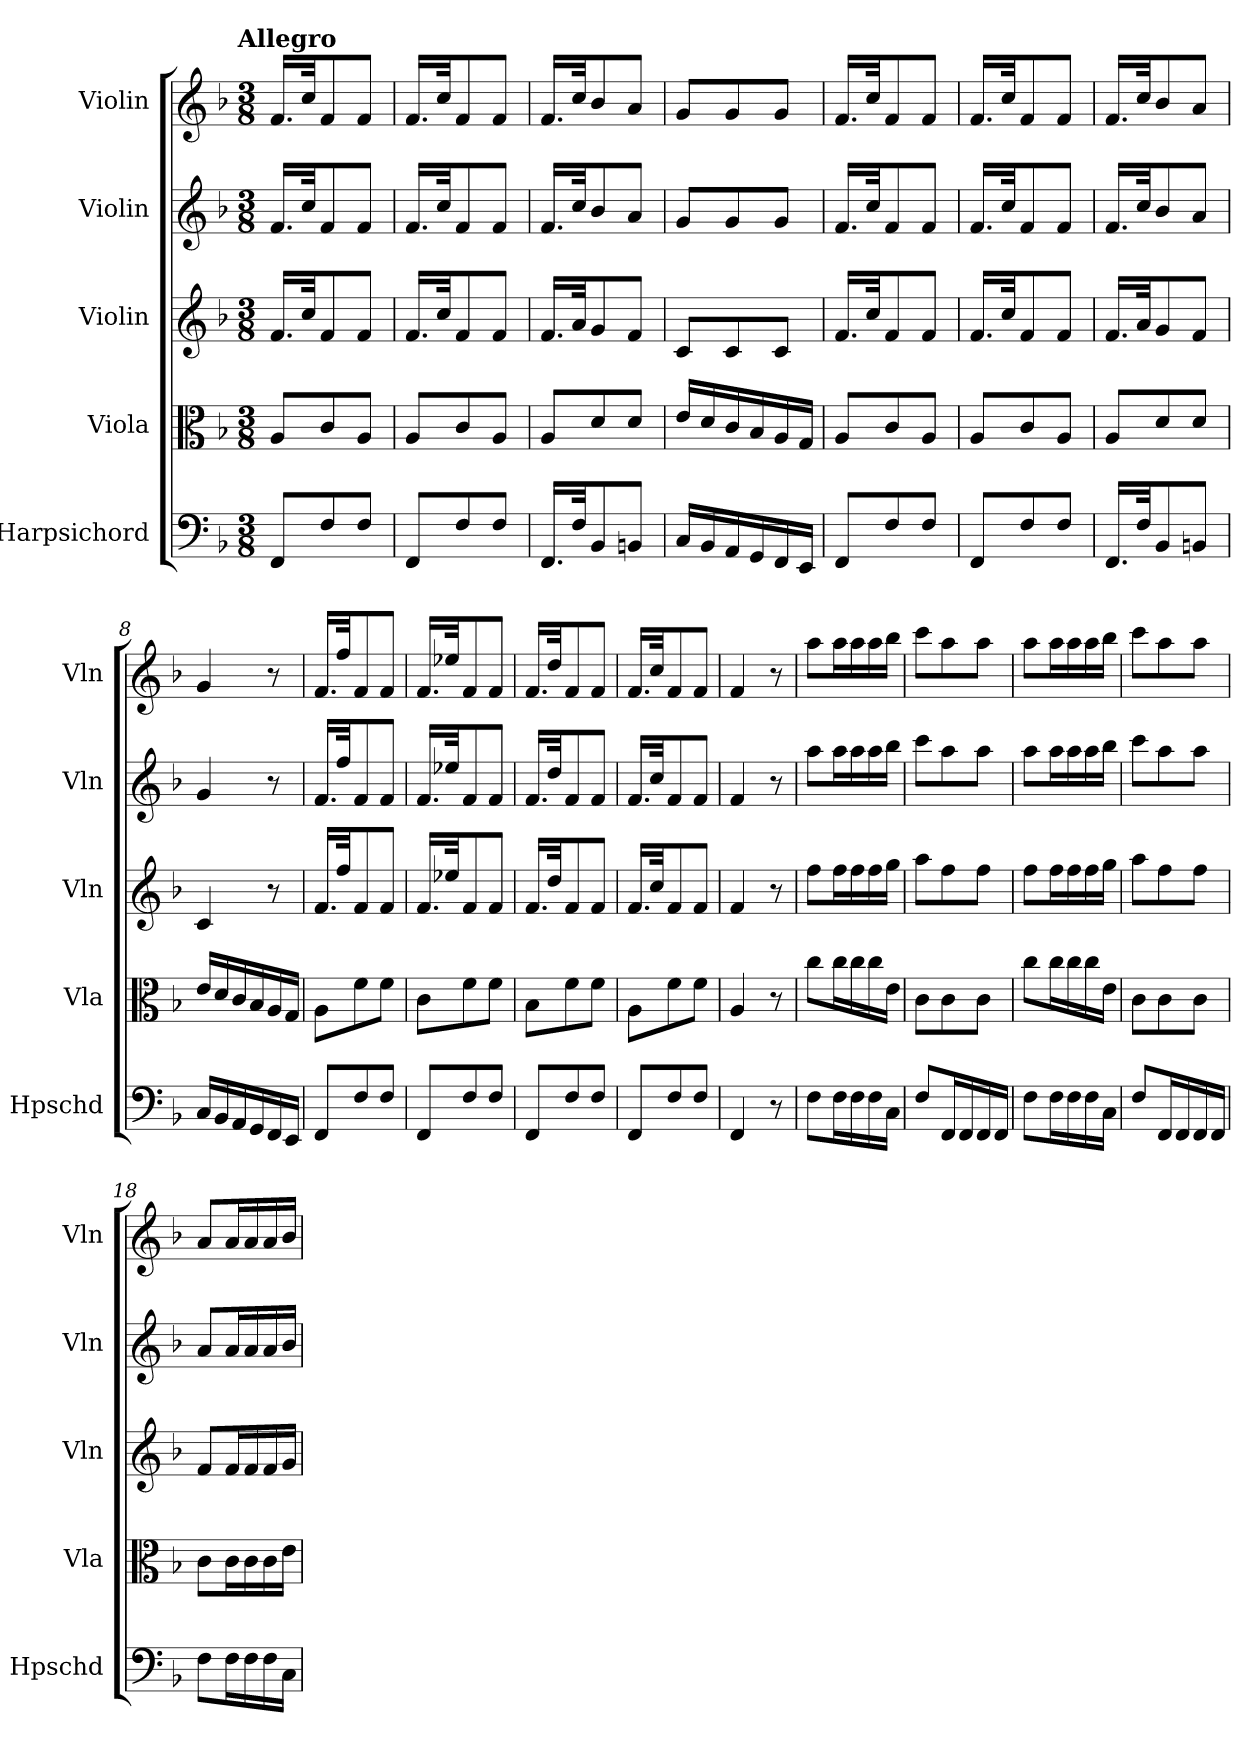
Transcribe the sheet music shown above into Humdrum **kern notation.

**kern	**kern	**kern	**kern	**kern
*part5	*part4	*part3	*part2	*part1
*staff5	*staff4	*staff3	*staff2	*staff1
*I"Harpsichord	*I"Viola	*I"Violin	*I"Violin	*I"Violin
*I'Hpschd	*I'Vla	*I'Vln	*I'Vln	*I'Vln
*clefF4	*clefC3	*clefG2	*clefG2	*clefG2
*k[b-]	*k[b-]	*k[b-]	*k[b-]	*k[b-]
*F:	*F:	*F:	*F:	*F:
!!LO:TX:omd:t=Allegro
*M3/8	*M3/8	*M3/8	*M3/8	*M3/8
*MM132	*MM132	*MM132	*MM132	*MM132
=1	=1	=1	=1	=1
8FF/L	8A/L	16.f/LL	16.f/LL	16.f/LL
.	.	32cc/JK	32cc/JK	32cc/JK
8F/	8c/	8f/	8f/	8f/
8F/J	8A/J	8f/J	8f/J	8f/J
=2	=2	=2	=2	=2
8FF/L	8A/L	16.f/LL	16.f/LL	16.f/LL
.	.	32cc/JK	32cc/JK	32cc/JK
8F/	8c/	8f/	8f/	8f/
8F/J	8A/J	8f/J	8f/J	8f/J
=3	=3	=3	=3	=3
16.FF/LL	8A/L	16.f/LL	16.f/LL	16.f/LL
32F/JK	.	32a/JK	32cc/JK	32cc/JK
8BB-/	8d/	8g/	8b-/	8b-/
8BBn/J	8d/J	8f/J	8a/J	8a/J
=4	=4	=4	=4	=4
16C/LL	16e/LL	8c/L	8g/L	8g/L
16BB-/	16d/	.	.	.
16AA/	16c/	8c/	8g/	8g/
16GG/	16B-/	.	.	.
16FF/	16A/	8c/J	8g/J	8g/J
16EE/JJ	16G/JJ	.	.	.
=5	=5	=5	=5	=5
8FF/L	8A/L	16.f/LL	16.f/LL	16.f/LL
.	.	32cc/JK	32cc/JK	32cc/JK
8F/	8c/	8f/	8f/	8f/
8F/J	8A/J	8f/J	8f/J	8f/J
=6	=6	=6	=6	=6
8FF/L	8A/L	16.f/LL	16.f/LL	16.f/LL
.	.	32cc/JK	32cc/JK	32cc/JK
8F/	8c/	8f/	8f/	8f/
8F/J	8A/J	8f/J	8f/J	8f/J
=7	=7	=7	=7	=7
16.FF/LL	8A/L	16.f/LL	16.f/LL	16.f/LL
32F/JK	.	32a/JK	32cc/JK	32cc/JK
8BB-/	8d/	8g/	8b-/	8b-/
8BBn/J	8d/J	8f/J	8a/J	8a/J
=8	=8	=8	=8	=8
16C/LL	16e/LL	4c/	4g/	4g/
16BB-/	16d/	.	.	.
16AA/	16c/	.	.	.
16GG/	16B-/	.	.	.
16FF/	16A/	8r	8r	8r
16EE/JJ	16G/JJ	.	.	.
=9	=9	=9	=9	=9
8FF/L	8A\L	16.f/LL	16.f/LL	16.f/LL
.	.	32ff/JK	32ff/JK	32ff/JK
8F/	8f\	8f/	8f/	8f/
8F/J	8f\J	8f/J	8f/J	8f/J
=10	=10	=10	=10	=10
8FF/L	8c\L	16.f/LL	16.f/LL	16.f/LL
.	.	32ee-X/JK	32ee-X/JK	32ee-X/JK
8F/	8f\	8f/	8f/	8f/
8F/J	8f\J	8f/J	8f/J	8f/J
=11	=11	=11	=11	=11
8FF/L	8B-\L	16.f/LL	16.f/LL	16.f/LL
.	.	32dd/JK	32dd/JK	32dd/JK
8F/	8f\	8f/	8f/	8f/
8F/J	8f\J	8f/J	8f/J	8f/J
=12	=12	=12	=12	=12
8FF/L	8A\L	16.f/LL	16.f/LL	16.f/LL
.	.	32cc/JK	32cc/JK	32cc/JK
8F/	8f\	8f/	8f/	8f/
8F/J	8f\J	8f/J	8f/J	8f/J
=13	=13	=13	=13	=13
4FF/	4A/	4f/	4f/	4f/
8r	8r	8r	8r	8r
=14	=14	=14	=14	=14
8F\L	8cc\L	8ff\L	8aa\L	8aa\L
16F\L	16cc\L	16ff\L	16aa\L	16aa\L
16F\	16cc\	16ff\	16aa\	16aa\
16F\	16cc\	16ff\	16aa\	16aa\
16C\JJ	16e\JJ	16gg\JJ	16bb-\JJ	16bb-\JJ
=15	=15	=15	=15	=15
8F/L	8c\L	8aa\L	8ccc\L	8ccc\L
16FF/L	8c\	8ff\	8aa\	8aa\
16FF/	.	.	.	.
16FF/	8c\J	8ff\J	8aa\J	8aa\J
16FF/JJ	.	.	.	.
=16	=16	=16	=16	=16
8F\L	8cc\L	8ff\L	8aa\L	8aa\L
16F\L	16cc\L	16ff\L	16aa\L	16aa\L
16F\	16cc\	16ff\	16aa\	16aa\
16F\	16cc\	16ff\	16aa\	16aa\
16C\JJ	16e\JJ	16gg\JJ	16bb-\JJ	16bb-\JJ
=17	=17	=17	=17	=17
8F/L	8c\L	8aa\L	8ccc\L	8ccc\L
16FF/L	8c\	8ff\	8aa\	8aa\
16FF/	.	.	.	.
16FF/	8c\J	8ff\J	8aa\J	8aa\J
16FF/JJ	.	.	.	.
=18	=18	=18	=18	=18
8F\L	8c\L	8f/L	8a/L	8a/L
16F\L	16c\L	16f/L	16a/L	16a/L
16F\	16c\	16f/	16a/	16a/
16F\	16c\	16f/	16a/	16a/
16C\JJ	16e\JJ	16g/JJ	16b-/JJ	16b-/JJ
=	=	=	=	=
*-	*-	*-	*-	*-
